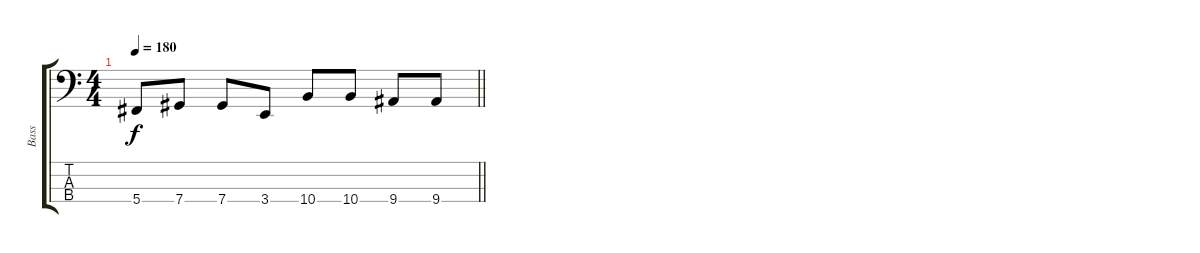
\track ("Bass" "Bass") {instrument electricbasspick}
\staff {score tabs}
\tuning (Gb2 Db2 Ab1 Db1) {hide}
\ts (4 4)
\tempo 180
\clef f4
\barLineRight lightlight
\ks c
5.4.8{dy f} 7.4.8 7.4.8 3.4.8 10.4.8 10.4.8 9.4.8 9.4.8
